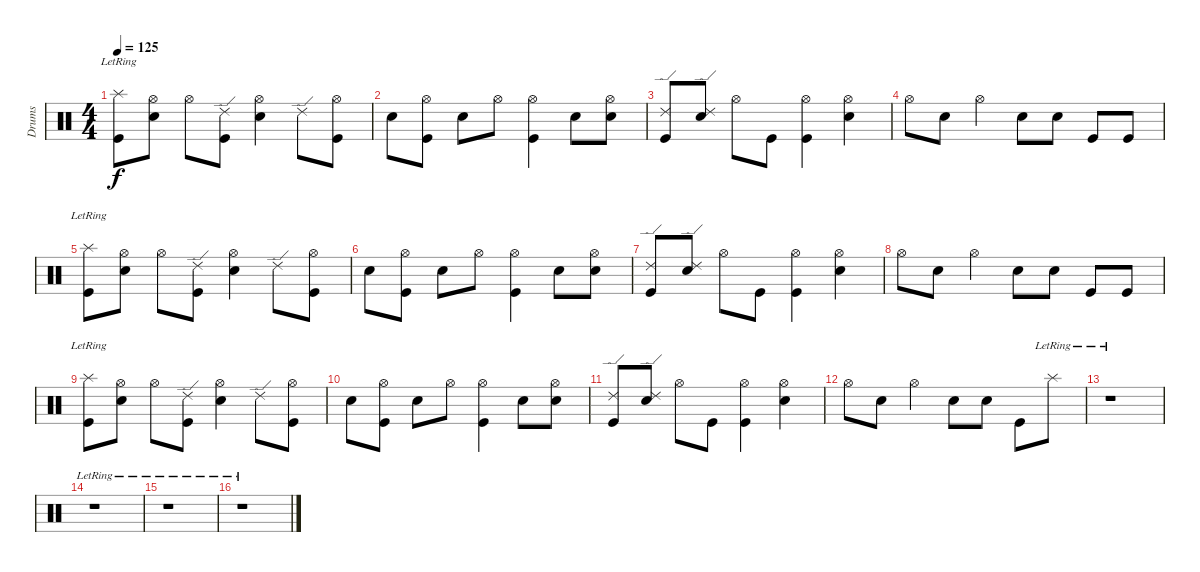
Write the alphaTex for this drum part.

\track ("Drums" "Drums") {instrument percussion}
\staff {score}
\articulation defaults
\ts (4 4)
\tempo 125
\clef neutral
\ks c
("Kick (hit)" "Splash (hit)"{lr}).8{dy f} ("Electric Snare (hit)" "Hi-Hat (open)").8 "Hi-Hat (open)".8 ("Kick (hit)" "Ride (edge) 2").8 ("Electric Snare (hit)" "Hi-Hat (open)").4 "Ride (edge) 2".8 ("Kick (hit)" "Hi-Hat (open)").8 |
"Electric Snare (hit)".8 ("Kick (hit)" "Hi-Hat (open)").8 "Electric Snare (hit)".8 "Hi-Hat (open)".8 ("Kick (hit)" "Hi-Hat (open)").4 "Electric Snare (hit)".8 ("Electric Snare (hit)" "Hi-Hat (open)").8 |
("Kick (hit)" "Ride (edge) 2").8 ("Electric Snare (hit)" "Ride (edge) 2").8 "Hi-Hat (open)".8 "Kick (hit)".8 ("Kick (hit)" "Hi-Hat (open)").4 ("Electric Snare (hit)" "Hi-Hat (open)").4 |
"Hi-Hat (open)".8 "Electric Snare (hit)".8 "Hi-Hat (open)".4 "Electric Snare (hit)".8 "Electric Snare (hit)".8 "Kick (hit)".8 "Kick (hit)".8 |
("Kick (hit)" "Splash (hit)"{lr}).8 ("Electric Snare (hit)" "Hi-Hat (open)").8 "Hi-Hat (open)".8 ("Kick (hit)" "Ride (edge) 2").8 ("Electric Snare (hit)" "Hi-Hat (open)").4 "Ride (edge) 2".8 ("Kick (hit)" "Hi-Hat (open)").8 |
"Electric Snare (hit)".8 ("Kick (hit)" "Hi-Hat (open)").8 "Electric Snare (hit)".8 "Hi-Hat (open)".8 ("Kick (hit)" "Hi-Hat (open)").4 "Electric Snare (hit)".8 ("Electric Snare (hit)" "Hi-Hat (open)").8 |
("Kick (hit)" "Ride (edge) 2").8 ("Electric Snare (hit)" "Ride (edge) 2").8 "Hi-Hat (open)".8 "Kick (hit)".8 ("Kick (hit)" "Hi-Hat (open)").4 ("Electric Snare (hit)" "Hi-Hat (open)").4 |
"Hi-Hat (open)".8 "Electric Snare (hit)".8 "Hi-Hat (open)".4 "Electric Snare (hit)".8 "Electric Snare (hit)".8 "Kick (hit)".8 "Kick (hit)".8 |
("Kick (hit)" "Splash (hit)"{lr}).8 ("Electric Snare (hit)" "Hi-Hat (open)").8 "Hi-Hat (open)".8 ("Kick (hit)" "Ride (edge) 2").8 ("Electric Snare (hit)" "Hi-Hat (open)").4 "Ride (edge) 2".8 ("Kick (hit)" "Hi-Hat (open)").8 |
"Electric Snare (hit)".8 ("Kick (hit)" "Hi-Hat (open)").8 "Electric Snare (hit)".8 "Hi-Hat (open)".8 ("Kick (hit)" "Hi-Hat (open)").4 "Electric Snare (hit)".8 ("Electric Snare (hit)" "Hi-Hat (open)").8 |
("Kick (hit)" "Ride (edge) 2").8 ("Electric Snare (hit)" "Ride (edge) 2").8 "Hi-Hat (open)".8 "Kick (hit)".8 ("Kick (hit)" "Hi-Hat (open)").4 ("Electric Snare (hit)" "Hi-Hat (open)").4 |
"Hi-Hat (open)".8 "Electric Snare (hit)".8 "Hi-Hat (open)".4 "Electric Snare (hit)".8 "Electric Snare (hit)".8 "Kick (hit)".8 "Splash (hit)"{lr}.8 |
r.1 |
r.1 |
r.1 |
r.1
